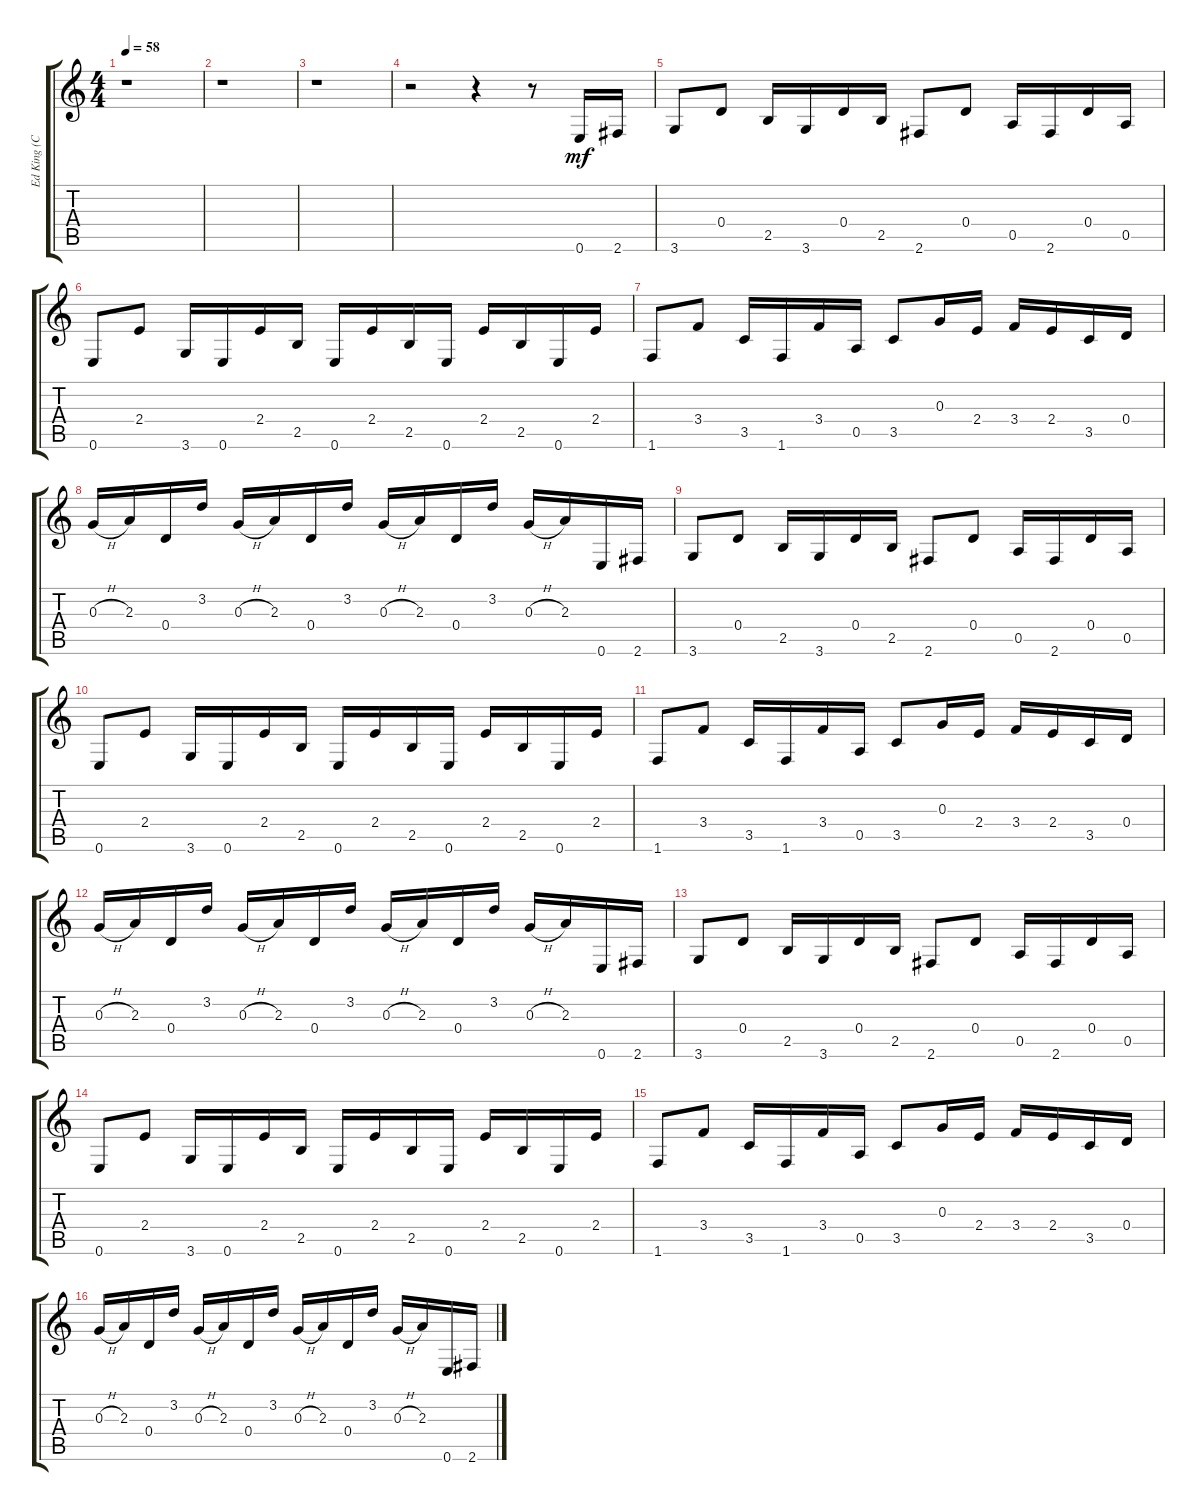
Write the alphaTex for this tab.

\track ("Ed King (Clean/Solo Guitar)" "Ed King (C") {instrument overdrivenguitar}
\staff {score tabs}
\tuning (E4 B3 G3 D3 A2 E2) {hide}
\ts (4 4)
\tempo 58
\clef g2
\ks c
r.1{dy mf instrument overdrivenguitar} |
r.1 |
r.1 |
r.2{volume 9 instrument electricguitarjazz} r.4 r.8 0.6.16 2.6.16 |
3.6.8 0.4.8 2.5.16 3.6.16 0.4.16 2.5.16 2.6.8 0.4.8 0.5.16 2.6.16 0.4.16 0.5.16 |
0.6.8 2.4.8 3.6.16 0.6.16 2.4.16 2.5.16 0.6.16 2.4.16 2.5.16 0.6.16 2.4.16 2.5.16 0.6.16 2.4.16 |
1.6.8 3.4.8 3.5.16 1.6.16 3.4.16 0.5.16 3.5.8 0.3.16 2.4.16 3.4.16 2.4.16 3.5.16 0.4.16 |
0.3{h}.16 2.3.16 0.4.16 3.2.16 0.3{h}.16 2.3.16 0.4.16 3.2.16 0.3{h}.16 2.3.16 0.4.16 3.2.16 0.3{h}.16 2.3.16 0.6.16 2.6.16 |
3.6.8 0.4.8 2.5.16 3.6.16 0.4.16 2.5.16 2.6.8 0.4.8 0.5.16 2.6.16 0.4.16 0.5.16 |
0.6.8 2.4.8 3.6.16 0.6.16 2.4.16 2.5.16 0.6.16 2.4.16 2.5.16 0.6.16 2.4.16 2.5.16 0.6.16 2.4.16 |
1.6.8 3.4.8 3.5.16 1.6.16 3.4.16 0.5.16 3.5.8 0.3.16 2.4.16 3.4.16 2.4.16 3.5.16 0.4.16 |
0.3{h}.16 2.3.16 0.4.16 3.2.16 0.3{h}.16 2.3.16 0.4.16 3.2.16 0.3{h}.16 2.3.16 0.4.16 3.2.16 0.3{h}.16 2.3.16 0.6.16 2.6.16 |
3.6.8 0.4.8 2.5.16 3.6.16 0.4.16 2.5.16 2.6.8 0.4.8 0.5.16 2.6.16 0.4.16 0.5.16 |
0.6.8 2.4.8 3.6.16 0.6.16 2.4.16 2.5.16 0.6.16 2.4.16 2.5.16 0.6.16 2.4.16 2.5.16 0.6.16 2.4.16 |
1.6.8 3.4.8 3.5.16 1.6.16 3.4.16 0.5.16 3.5.8 0.3.16 2.4.16 3.4.16 2.4.16 3.5.16 0.4.16 |
0.3{h}.16 2.3.16 0.4.16 3.2.16 0.3{h}.16 2.3.16 0.4.16 3.2.16 0.3{h}.16 2.3.16 0.4.16 3.2.16 0.3{h}.16 2.3.16 0.6.16 2.6.16
